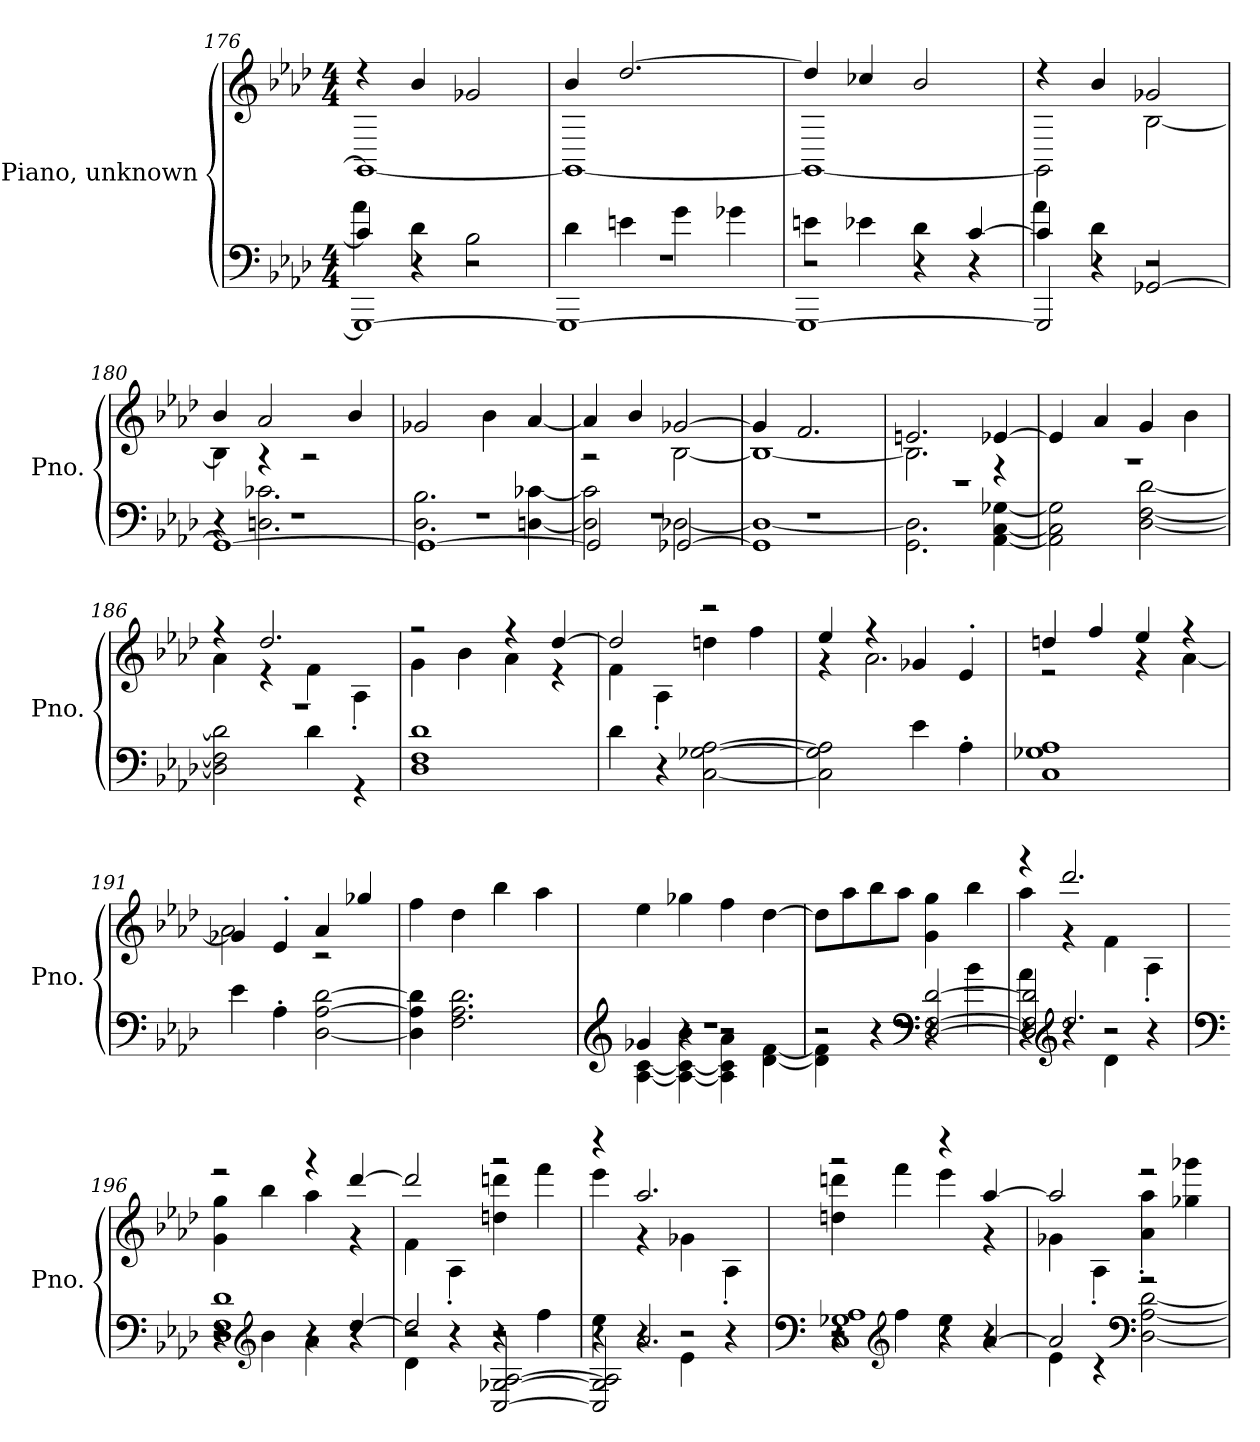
**kern	**kern
*part1	*part1
*staff2	*staff1
*I"Piano, unknown	*
*I'Pno.	*
*clefF4	*clefG2
*k[b-e-a-d-]	*k[b-e-a-d-]
*M4/4	*M4/4
=176	=176
*^	*^
*	*^	*	*
4c/]	4a-\	1GGG-_	4r	1GG-_
4r	4d-\	.	4b-/	.
2r	2B-\	.	2g-X/	.
=177	=177	=177	=177	=177
1r	4d-\	1GGG-_	4b-/	1GG-_
.	4en\	.	[2.dd-/	.
.	4g\	.	.	.
.	4g-X\	.	.	.
!!LO:PB:g=z	!!
=178	=178	=178	=178	=178
2r	4en\	1GGG-_	4dd-/]	1GG-_
.	4e-X\	.	4cc-X/	.
4r	4d-\	.	2b-/	.
[4c/	4r	.	.	.
=179	=179	=179	=179	=179
4c/]	4a-\	2GGG-/]	4r	2GG-\]
4r	4d-\	.	4b-/	.
2r	2r	[2GG-X/	2g-X/	[2B-\
=180	=180	=180	=180	=180
1r	4r	1GG-_	4b-/	4B-\]
.	2.Dn\ 2.c-X\	.	2a-/	4r
.	.	.	.	2r
.	.	.	4b-/	.
*	*	*	*v	*v
=181	=181	=181	=181
1r	2.D-\ 2.B-\	1GG-_	2g-X/
.	.	.	4b-\
.	[4Dn\ [4c-X\	.	[4a-/
=182	=182	=182	=182
*	*	*	*^
1r	2D\] 2c-\]	2GG-/]	4a-/]	2r
.	.	.	4b-/	.
.	[2D-X\	[2GG-X/	[2g-X/	[2B-\
=183	=183	=183	=183	=183
1r	1D-_	1GG-]	4g-/]	1B-_
.	.	.	2.f/	.
*	*v	*v	*	*
=184	=184	=184	=184
1r	2.GG\ 2.D-\]	2.en/	2.B-\]
.	[4AA-\ [4C\ [4G-X\	[4e-X/	4r
*	*	*v	*v
=185	=185	=185
1r	2AA-\] 2C\] 2G-\]	4e-/]
.	.	4a-/
.	[2D-\ [2F\ [2d-\	4g/
.	.	4b-\
!!LO:LB:g=z
=186	=186	=186
*	*	*^
1r	2D-\] 2F\] 2d-\]	4r	4a-\
.	.	2.dd-/	4r
.	4d-\	.	4f\
.	4r	.	4A-'\
*v	*v	*	*
=187	=187	=187
1D- 1F 1d-	2r	4g\
.	.	4b-\
.	4r	4a-\
.	[4dd-/	4r
=188	=188	=188
4d-\	2dd-/]	4f\
4r	.	4A-'\
[2C\ [2G-X\ [2A-\	2r	4ddn\
.	.	4ff\
=189	=189	=189
2C\] 2G-\] 2A-\]	4ee-/	4r
.	4r	2.a-\
4e-\	4g-X/	.
4A-'\	4e-'/	.
=190	=190	=190
1C 1G-X 1A-	4ddn/	2r
.	4ff/	.
.	4ee-/	4r
.	4r	[4a-\
=191	=191	=191
4e-\	4g-X/	2a-\]
4A-'\	4e-'/	.
[2D-\ [2A-\ [2d-\	4a-/	2r
.	4gg-X/	.
*	*v	*v
=192	=192
4D-\] 4A-\] 4d-\]	4ff\
2.F\ 2.A-\ 2.d-\	4dd-\
.	4bb-\
.	4aa-\
!!LO:LB:g=z
=193	=193
*clefG2	*
*^	*
*	*^	*
1r	[4A-\ [4c\	4g-X/	4ee-\
.	4A-\_ 4c\_ 4b-\	4r	4gg-X\
.	4A-\] 4c\] 4a-\	2r	4ff\
.	[4d-\ [4f\	.	[4dd-\
=194	=194	=194	=194
1r	4d-\] 4f\]	2r	8dd-\L]
.	.	.	8aa-\
.	4r	.	8bb-\
.	.	.	8aa-\J
*clefF4	*	*	*
.	4r	[2D-/ [2F/ [2d-/	4g\ 4gg\
.	4b-\	.	4bb-\
=195	=195	=195	=195
*	*	*	*^
4r	4a-\	2D-/] 2F/] 2d-/]	4r	4aa-\
*clefG2	*	*	*	*
2.dd-/	4r	.	2.ddd-/	4r
.	4d-\	2r	.	4f\
.	4r	.	.	4A-'\
=196	=196	=196	=196	=196
*clefF4	*	*	*	*
2r	4r	1D- 1F 1d-	2r	4g\ 4gg\
*clefG2	*	*	*	*
.	4b-\	.	.	4bb-\
4r	4a-\	.	4r	4aa-\
[4dd-/	4r	.	[4ddd-/	4r
=197	=197	=197	=197	=197
2dd-/]	4d-\	2r	2ddd-/]	4f\
.	4r	.	.	4A-'\
2r	4r	[2C/ [2G-X/ [2A-/	2r	4ddn\ 4dddn\
.	4ff\	.	.	4fff\
!!LO:LB:g=z	!!
=198	=198	=198	=198	=198
4r	4ee-\	2C/] 2G-/] 2A-/]	4r	4eee-\
2.a-/	4r	.	2.aa-/	4r
.	4e-\	2r	.	4g-X\
.	4r	.	.	4A-'\
=199	=199	=199	=199	=199
*clefF4	*	*	*	*
2r	4r	1C 1G-X 1A-	2r	4ddn\ 4dddn\
*clefG2	*	*	*	*
.	4ff\	.	.	4fff\
4r	4ee-\	.	4r	4eee-\
[4a-/	4r	.	[4aa-/	4r
*	*v	*v	*	*
=200	=200	=200	=200
2a-/]	4e-\	2aa-/]	4g-X\
.	4r	.	4A-'\
*clefF4	*	*	*
2r	[2D-\ [2A-\ [2d-\	2r	4a-\' 4aa-\'
.	.	.	4gg-X\ 4ggg-X\
*v	*v	*	*
*	*v	*v
=	=
*-	*-
